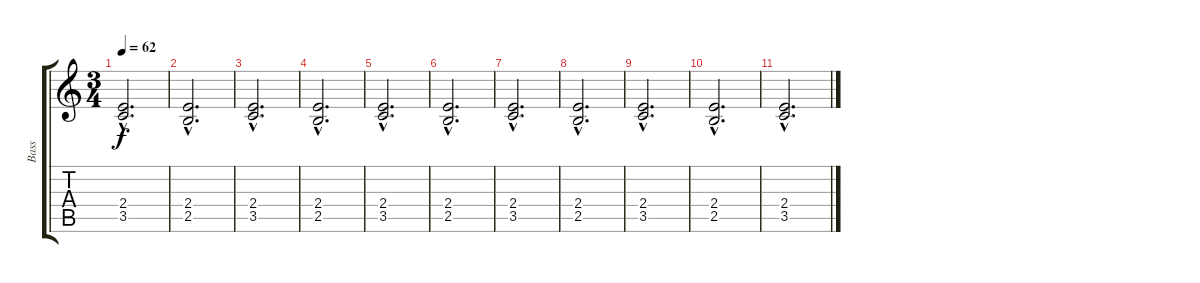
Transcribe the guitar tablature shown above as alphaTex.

\track ("Bass" "Bass") {instrument fretlessbass}
\staff {score tabs}
\tuning (E4 B3 G3 D3 A2 E2) {hide}
\ts (3 4)
\tempo 62
\clef g2
\ks c
(2.4{hac} 3.5{hac}).2{d dy f} |
(2.4{hac} 2.5{hac}).2{d} |
(2.4{hac} 3.5{hac}).2{d} |
(2.4{hac} 2.5{hac}).2{d} |
(2.4{hac} 3.5{hac}).2{d} |
(2.4{hac} 2.5{hac}).2{d} |
(2.4{hac} 3.5{hac}).2{d} |
(2.4{hac} 2.5{hac}).2{d} |
(2.4{hac} 3.5{hac}).2{d} |
(2.4{hac} 2.5{hac}).2{d} |
(2.4{hac} 3.5{hac}).2{d}
